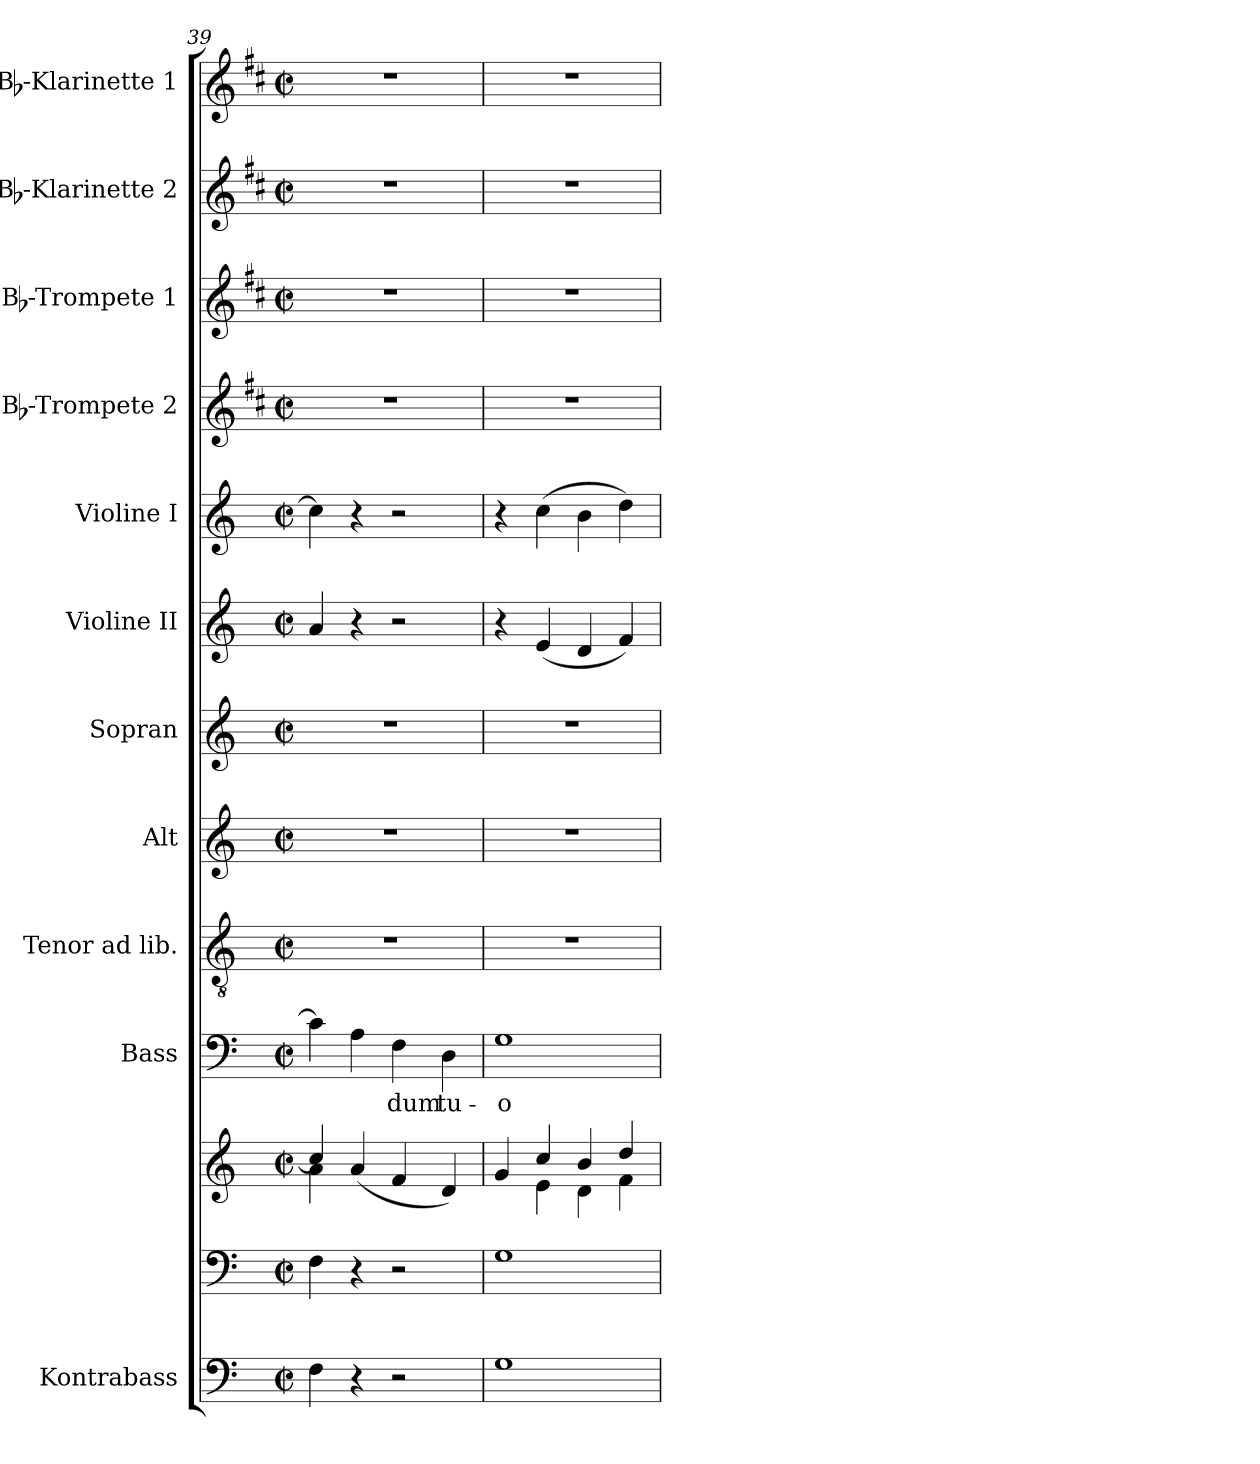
**kern	**kern	**kern	**kern	**text	**kern	**kern	**kern	**kern	**kern	**kern	**kern	**kern	**kern
*part12	*part11	*part11	*part10	*part10	*part9	*part8	*part7	*part6	*part5	*part4	*part3	*part2	*part1
*staff13	*staff12	*staff11	*staff10	*staff10	*staff9	*staff8	*staff7	*staff6	*staff5	*staff4	*staff3	*staff2	*staff1
*I"Kontrabass	*	*	*I"Bass	*	*I"Tenor ad lib.	*I"Alt	*I"Sopran	*I"Violine II	*I"Violine I	*I"Bb-Trompete 2	*I"Bb-Trompete 1	*I"Bb-Klarinette 2	*I"Bb-Klarinette 1
*I'Kb.	*	*	*I'B.	*	*I'T.	*I'A.	*I'S.	*I'Vl. II	*I'Vl. I	*I'Bb Trp. 2	*I'Bb Trp. 1	*I'Bb Kl. 2	*I'Bb Kl. 1
*clefF4	*clefF4	*clefG2	*clefF4	*	*clefGv2	*clefG2	*clefG2	*clefG2	*clefG2	*clefG2	*clefG2	*clefG2	*clefG2
*ITrd7c12	*	*	*	*	*	*	*	*	*	*ITrd1c2	*ITrd1c2	*ITrd1c2	*ITrd1c2
*k[]	*k[]	*k[]	*k[]	*	*k[]	*k[]	*k[]	*k[]	*k[]	*k[]	*k[]	*k[]	*k[]
*C:	*C:	*C:	*C:	*	*C:	*C:	*C:	*C:	*C:	*C:	*C:	*C:	*C:
*M2/2	*M2/2	*M2/2	*M2/2	*	*M2/2	*M2/2	*M2/2	*M2/2	*M2/2	*M2/2	*M2/2	*M2/2	*M2/2
*met(c|)	*met(c|)	*met(c|)	*met(c|)	*	*met(c|)	*met(c|)	*met(c|)	*met(c|)	*met(c|)	*met(c|)	*met(c|)	*met(c|)	*met(c|)
=39	=39	=39	=39	=39	=39	=39	=39	=39	=39	=39	=39	=39	=39
*	*	*^	*	*	*	*	*	*	*	*	*	*	*
4FF\	4F\	4cc/]	4a\	4c\]	.	1r	1r	1r	4a/	4cc\]	1r	1r	1r	1r
4r	4r	(<4a/	4ryy	4A\	.	.	.	.	4r	4r	.	.	.	.
!	!	!	!	!	!LO:LY:b	!	!	!	!	!	!	!	!	!
2r	2r	4f/	2ryy	4F\	-dum	.	.	.	2r	2r	.	.	.	.
!	!	!	!	!	!LO:LY:b	!	!	!	!	!	!	!	!	!
.	.	4d/)	.	4D\	tu-	.	.	.	.	.	.	.	.	.
=40	=40	=40	=40	=40	=40	=40	=40	=40	=40	=40	=40	=40	=40	=40
!	!	!	!	!	!LO:LY:b	!	!	!	!	!	!	!	!	!
1GG	1G	4g/	4ryy	1G	-o-	1r	1r	1r	4r	4r	1r	1r	1r	1r
.	.	4cc/	4e\	.	.	.	.	.	(<4e/	(>4cc\	.	.	.	.
.	.	4b/	4d\	.	.	.	.	.	4d/	4b\	.	.	.	.
.	.	4dd/	4f\	.	.	.	.	.	4f/)	4dd\)	.	.	.	.
*	*	*v	*v	*	*	*	*	*	*	*	*	*	*	*
=	=	=	=	=	=	=	=	=	=	=	=	=	=
*-	*-	*-	*-	*-	*-	*-	*-	*-	*-	*-	*-	*-	*-
